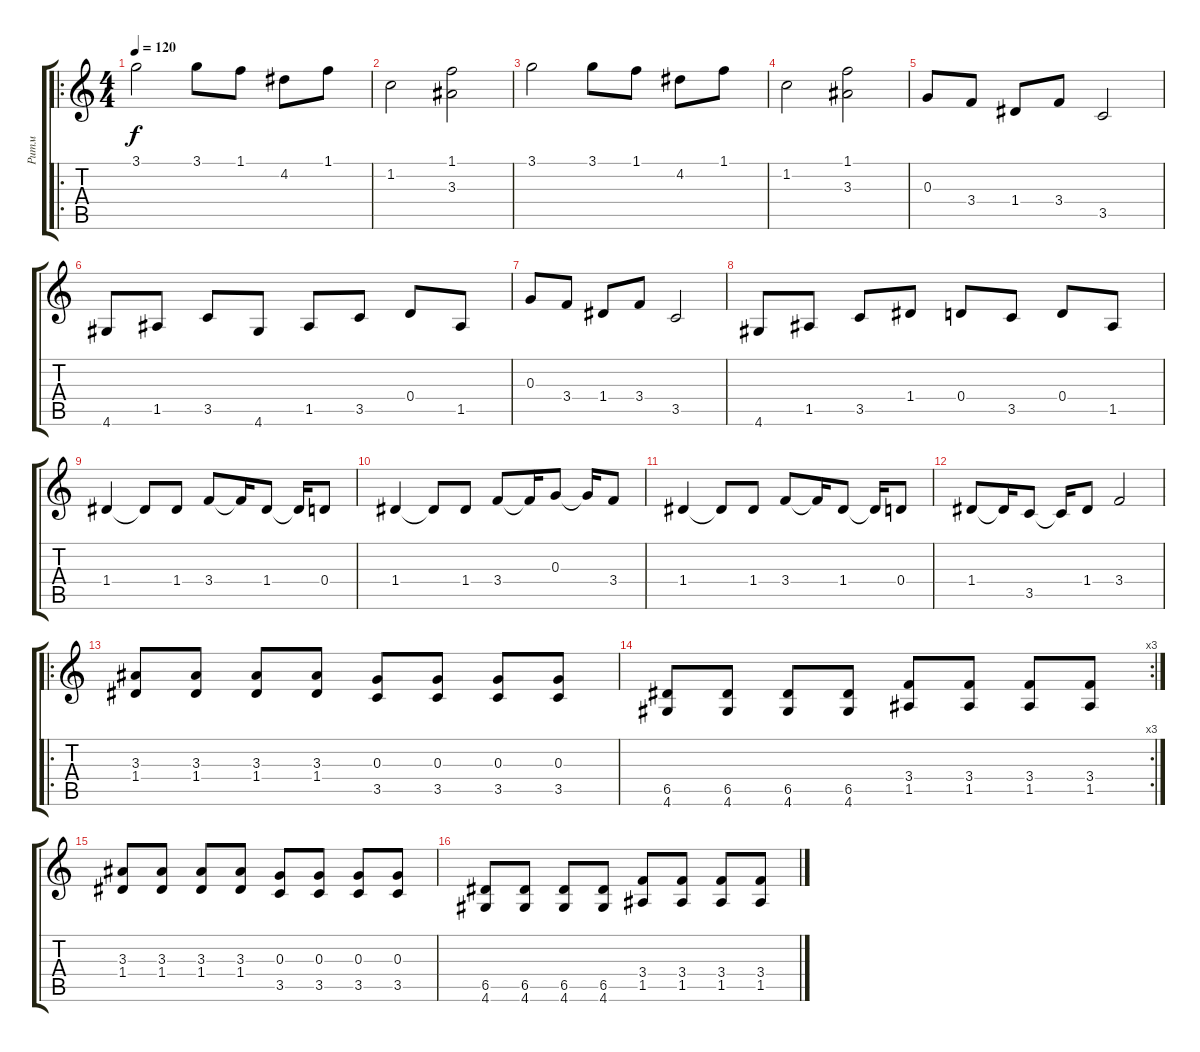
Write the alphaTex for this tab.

\track ("Ритм" "Ритм") {instrument distortionguitar}
\staff {score tabs}
\tuning (E4 B3 G3 D3 A2 E2) {hide}
\ro
\ts (4 4)
\tempo 120
\clef g2
\ks c
3.1.2{dy f volume 11} 3.1.8{volume 11} 1.1.8{volume 11} 4.2.8{volume 11} 1.1.8{volume 11} |
1.2.2{volume 11} (1.1 3.3).2{volume 10} |
3.1.2{volume 11} 3.1.8{volume 11} 1.1.8{volume 11} 4.2.8{volume 11} 1.1.8{volume 11} |
1.2.2{volume 11} (1.1 3.3).2{volume 10} |
0.3.8{volume 12} 3.4.8{volume 11} 1.4.8{volume 12} 3.4.8{volume 11} 3.5.2{volume 12} |
4.6.8{volume 11} 1.5.8{volume 11} 3.5.8{volume 12} 4.6.8{volume 12} 1.5.8{volume 12} 3.5.8{volume 11} 0.4.8{volume 12} 1.5.8{volume 11} |
0.3.8{volume 12} 3.4.8{volume 11} 1.4.8{volume 12} 3.4.8{volume 11} 3.5.2{volume 12} |
4.6.8 1.5.8 3.5.8 1.4.8 0.4.8 3.5.8 0.4.8 1.5.8 |
1.4.4 1.4{t}.8 1.4.8 3.4.8 3.4{t}.16 1.4.8 1.4{t}.16 0.4.8 |
1.4.4 1.4{t}.8 1.4.8 3.4.8 3.4{t}.16 0.3.8 0.3{t}.16 3.4.8 |
1.4.4 1.4{t}.8 1.4.8 3.4.8 3.4{t}.16 1.4.8 1.4{t}.16 0.4.8 |
1.4.8 1.4{t}.16 3.5.8 3.5{t}.16 1.4.8 3.4.2{volume 12} |
\ro
(3.3 1.4).8{volume 7} (3.3 1.4).8 (3.3 1.4).8 (3.3 1.4).8 (0.3 3.5).8 (0.3 3.5).8 (0.3 3.5).8 (0.3 3.5).8 |
\rc 3
(6.5 4.6).8 (6.5 4.6).8 (6.5 4.6).8 (6.5 4.6).8 (3.4 1.5).8 (3.4 1.5).8 (3.4 1.5).8 (3.4 1.5).8 |
(3.3 1.4).8 (3.3 1.4).8 (3.3 1.4).8 (3.3 1.4).8 (0.3 3.5).8 (0.3 3.5).8 (0.3 3.5).8 (0.3 3.5).8 |
(6.5 4.6).8 (6.5 4.6).8 (6.5 4.6).8 (6.5 4.6).8 (3.4 1.5).8 (3.4 1.5).8 (3.4 1.5).8 (3.4 1.5).8
